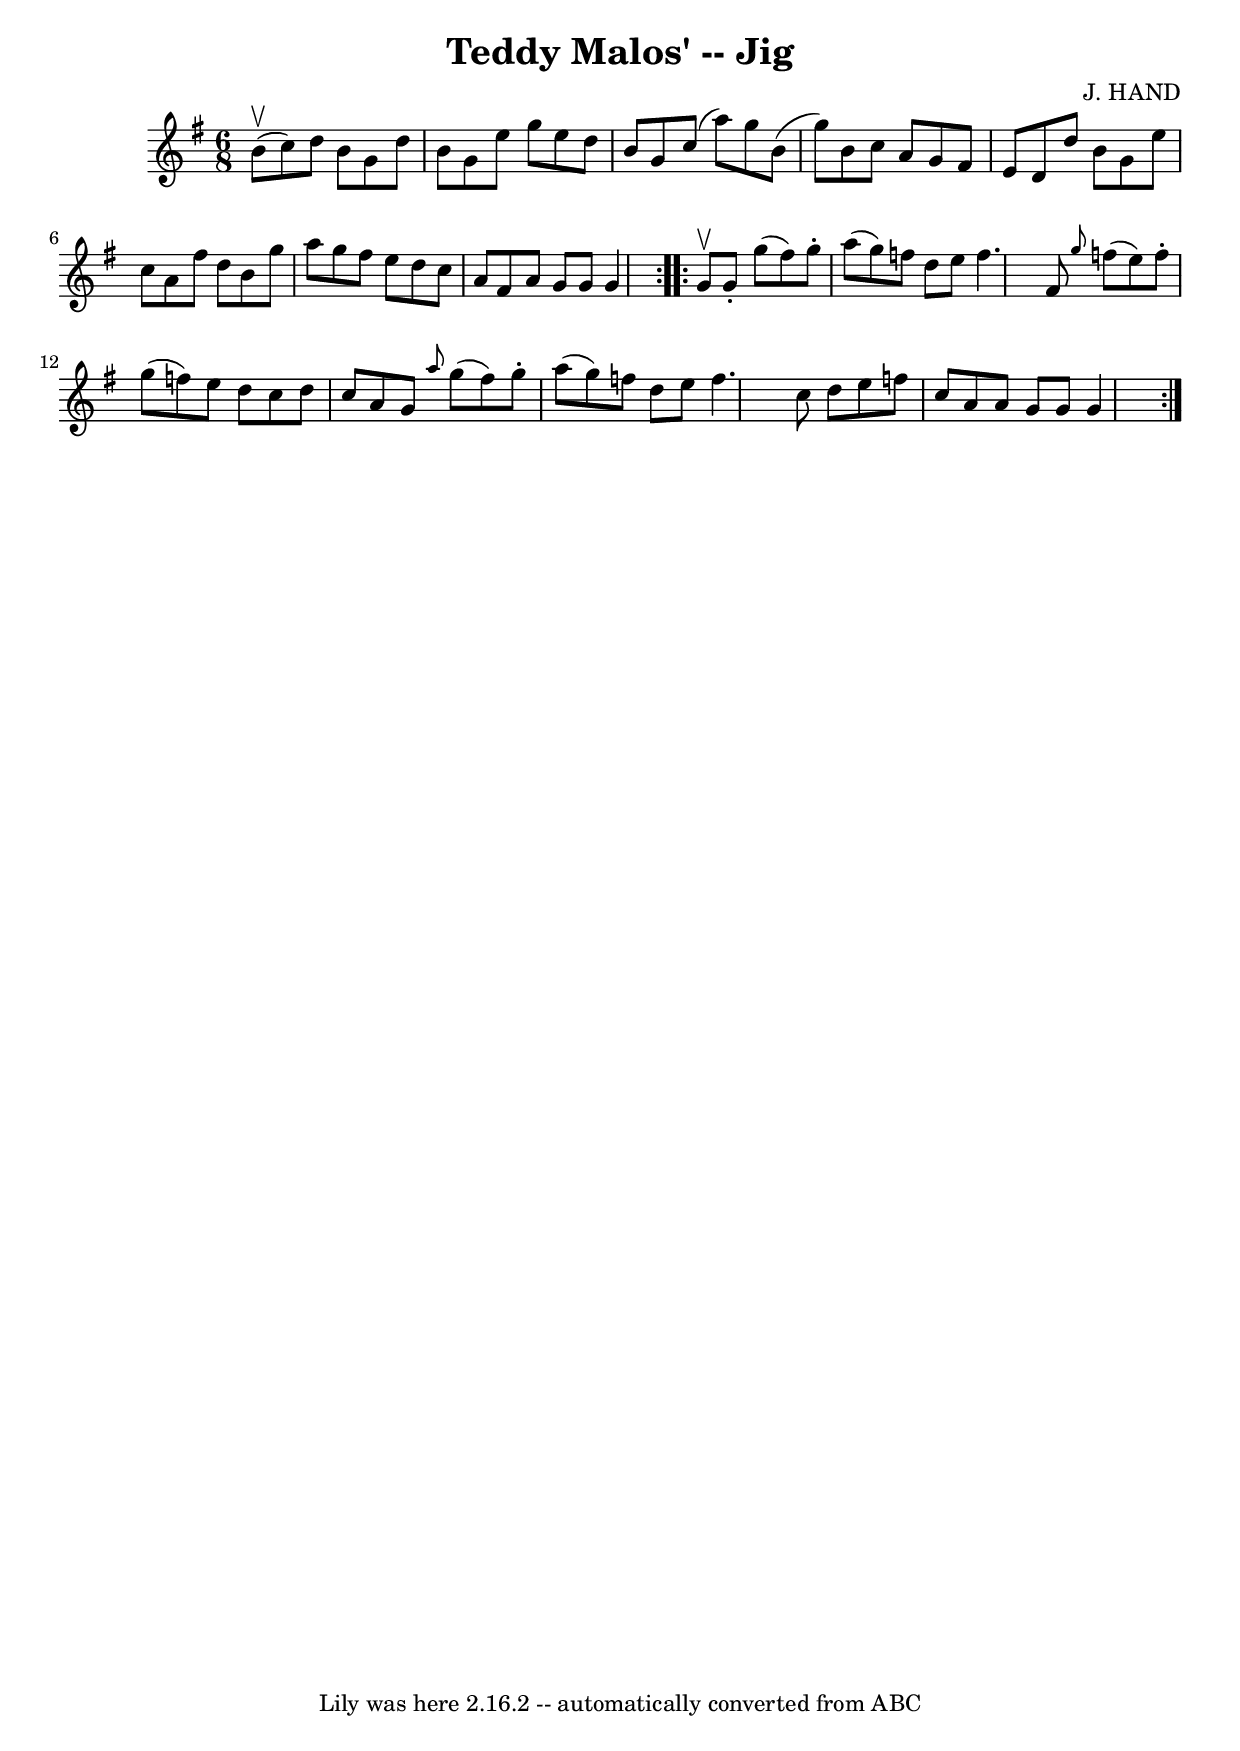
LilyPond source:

\version "2.16.2"
\include "Mammoth.ily"
\header {
  %% book = "Ryan's Mammoth Collection"
 composer = "J. HAND"
 crossRefNumber = "1"
 footnotes = ""
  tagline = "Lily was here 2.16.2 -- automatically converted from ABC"
  title = "Teddy Malos' -- Jig"

}
voicedefault =  {



  \repeat volta 2 {

    \time 6/8 
    \key g \major b'8^\upbow(c''8)  |
 d''8 b'8 g'8 d''8 b'8 g'8   |
 e''8 g''8 e''8 d''8 b'8 g'8   |
 c''8 (a''8) g''8 b'8 (g''8) b'8  |
 c''8 a'8 g'8 fis'8 e'8 d'8   |
 d''8 b'8 g'8 e''8 c''8 a'8   |
 fis''8 d''8 b'8 g''8 a''8 g''8  |
 fis''8 e''8 d''8 c''8 a'8 fis'8   |
 a'8 g'8 g'8  
 g'4  
  } 
  \repeat volta 2 { g'8^\upbow  |
 g'8-. g''8 (fis''8) g''8-. a''8 (g''8) |
 f''8 d''8 e''8 f''4.     |
 fis'8  \grace { g''8  
		  } f''8 (e''8) f''8-. g''8 ( f''8)  |
 e''8 d''8 c''8 d''8 c''8 a'8  |
    
 g'8  \grace { a''8   		} g''8 (fis''8) g''8-. a''8 (g''8)   |
 f''8 d''8 e''8 f''4.    |
 c''8 d''8 e''8 f''8 c''8 a'8   |
 a'8 g'8 g'8 g'4  
  }   

}

\score{
  <<

    \context Staff="default"
    {
      \voicedefault 
      
    }

  >>
  \layout {
    
  }
  \midi {
  }

}
